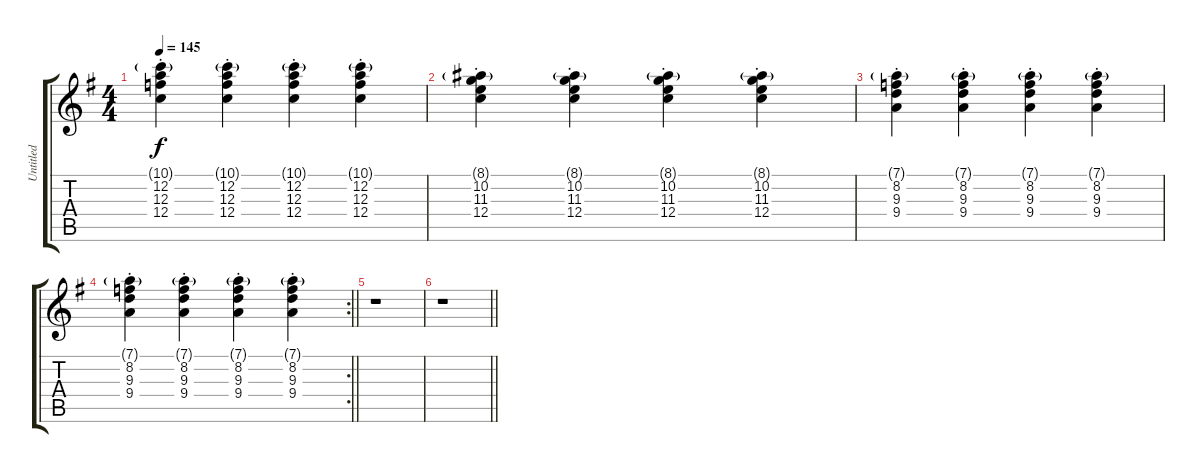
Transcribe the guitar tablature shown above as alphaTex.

\track ("Untitled" "Untitled") {instrument electricguitarclean}
\staff {score tabs}
\tuning (D4 A3 F3 C3 G2 D2) {hide}
\ts (4 4)
\tempo 145
\clef g2
\ks g
(10.1{g st} 12.2{st} 12.3{st} 12.4{st}).4{dy f} (10.1{g st} 12.2{st} 12.3{st} 12.4{st}).4 (10.1{g st} 12.2{st} 12.3{st} 12.4{st}).4 (10.1{g st} 12.2{st} 12.3{st} 12.4{st}).4 |
(8.1{g st} 10.2{st} 11.3{st} 12.4{st}).4 (8.1{g st} 10.2{st} 11.3{st} 12.4{st}).4 (8.1{g st} 10.2{st} 11.3{st} 12.4{st}).4 (8.1{g st} 10.2{st} 11.3{st} 12.4{st}).4 |
(7.1{g st} 8.2{st} 9.3{st} 9.4{st}).4 (7.1{g st} 8.2{st} 9.3{st} 9.4{st}).4 (7.1{g st} 8.2{st} 9.3{st} 9.4{st}).4 (7.1{g st} 8.2{st} 9.3{st} 9.4{st}).4 |
\rc 2
\barLineRight lightlight
(7.1{g st} 8.2{st} 9.3{st} 9.4{st}).4 (7.1{g st} 8.2{st} 9.3{st} 9.4{st}).4 (7.1{g st} 8.2{st} 9.3{st} 9.4{st}).4 (7.1{g st} 8.2{st} 9.3{st} 9.4{st}).4 |
r.1 |
\barLineRight lightlight
r.1
